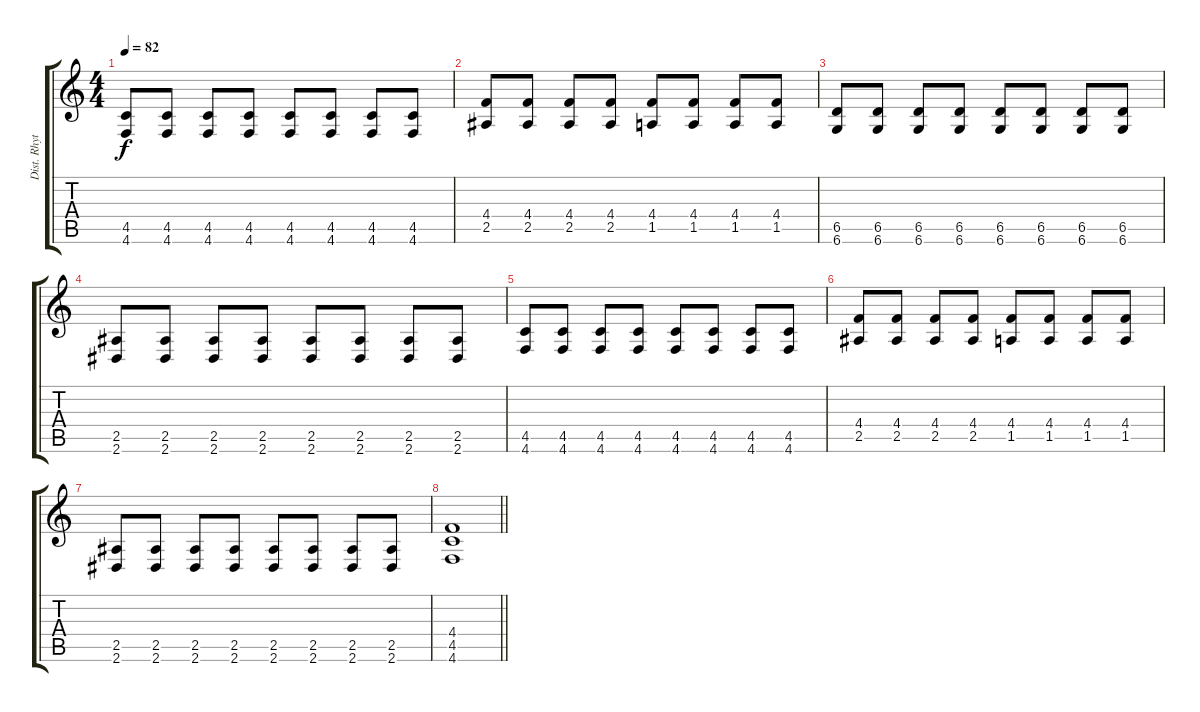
\track ("Dist. Rhytm Guitar [L]" "Dist. Rhyt") {instrument distortionguitar}
\staff {score tabs}
\tuning (Eb4 Bb3 Gb3 Db3 Ab2 Db2) {hide}
\ts (4 4)
\tempo 82
\clef g2
\ks c
(4.5 4.6).8{dy f} (4.5 4.6).8 (4.5 4.6).8 (4.5 4.6).8 (4.5 4.6).8 (4.5 4.6).8 (4.5 4.6).8 (4.5 4.6).8 |
(4.4 2.5).8 (4.4 2.5).8 (4.4 2.5).8 (4.4 2.5).8 (4.4 1.5).8 (4.4 1.5).8 (4.4 1.5).8 (4.4 1.5).8 |
(6.5 6.6).8 (6.5 6.6).8 (6.5 6.6).8 (6.5 6.6).8 (6.5 6.6).8 (6.5 6.6).8 (6.5 6.6).8 (6.5 6.6).8 |
(2.5 2.6).8 (2.5 2.6).8 (2.5 2.6).8 (2.5 2.6).8 (2.5 2.6).8 (2.5 2.6).8 (2.5 2.6).8 (2.5 2.6).8 |
(4.5 4.6).8 (4.5 4.6).8 (4.5 4.6).8 (4.5 4.6).8 (4.5 4.6).8 (4.5 4.6).8 (4.5 4.6).8 (4.5 4.6).8 |
(4.4 2.5).8 (4.4 2.5).8 (4.4 2.5).8 (4.4 2.5).8 (4.4 1.5).8 (4.4 1.5).8 (4.4 1.5).8 (4.4 1.5).8 |
(2.5 2.6).8 (2.5 2.6).8 (2.5 2.6).8 (2.5 2.6).8 (2.5 2.6).8 (2.5 2.6).8 (2.5 2.6).8 (2.5 2.6).8 |
\barLineRight lightlight
(4.4 4.5 4.6).1
